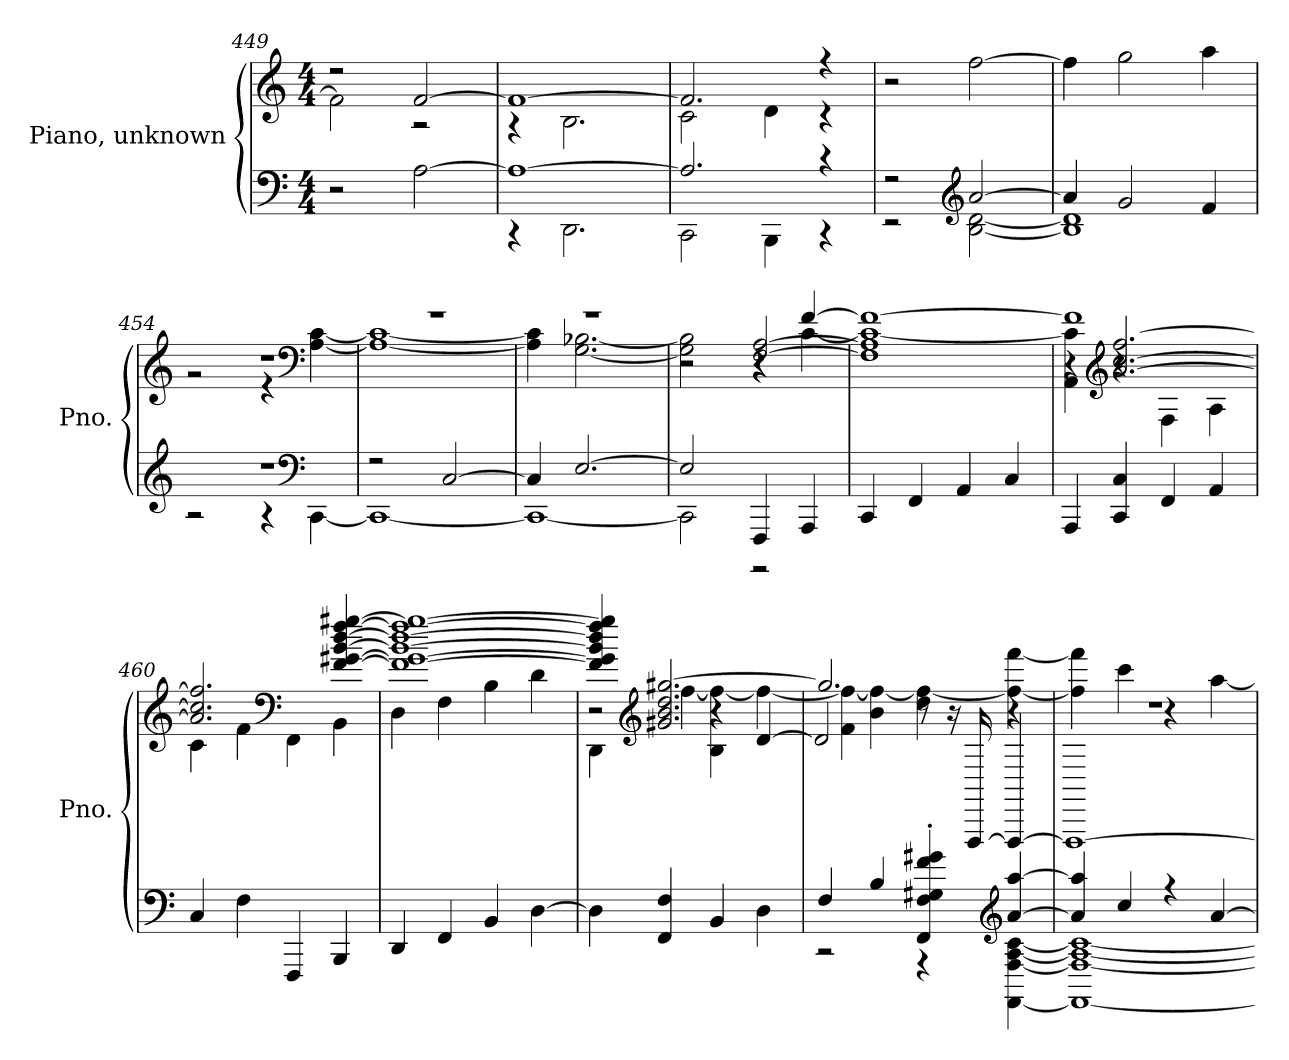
**kern	**kern
*part1	*part1
*staff2	*staff1
*I"Piano, unknown	*
*I'Pno.	*
*clefF4	*clefG2
*k[]	*k[]
*M4/4	*M4/4
=449	=449
*	*^
2r	2r	2f\]
[2A\	[2f/	2r
=450	=450	=450
*^	*	*
1A_	4r	1f_	4r
.	2.DD\	.	2.B\
=451	=451	=451	=451
2.A/]	2CC\	2.f/]	2c\
.	4BBB\	.	4d\
4r	4r	4r	4r
*	*	*v	*v
=452	=452	=452
2r	2r	2r
*clefG2	*	*
[2a/	[2B\ [2d\	[2ff\
=453	=453	=453
4a/]	1B] 1d]	4ff\]
2g/	.	2gg\
4f/	.	4aa\
=454	=454	=454
*	*	*^
1r	2r	1r	2r
.	4r	.	4r
*clefF4	*	*clefF4	*
.	[4CC\	.	[4A\ [4c\
=455	=455	=455	=455
2r	1CC_	1r	1A_ 1c_
[2C/	.	.	.
=456	=456	=456	=456
4C/]	1CC_	1r	4A\] 4c\]
[2.E/	.	.	[2.G\ [2.B-X\
=457	=457	=457	=457
*	*	*	*^
2E/]	2CC\]	2r	2G\] 2B-\]	2r
4FFF/	2r	[2F/ [2A/	4r	4r
4AAA/	.	.	[4c\	[4f/
*v	*v	*	*	*
!!LO:LB:g=z	!!	!!
=458	=458	=458	=458
4CC/	1F] 1A]	1c_	1f_
4FF/	.	.	.
4AA/	.	.	.
4C/	.	.	.
=459	=459	=459	=459
4AAA/	4r	4AA\ 4c\]	1f]
*	*clefG2	*	*
4CC/ 4C/	[2.a/ [2.cc/ [2.ff/	4r	.
4FF/	.	4F\	.
4AA/	.	4A\	.
*	*	*v	*v
=460	=460	=460
4C/	2.a/] 2.cc/] 2.ff/]	4c\
4F\	.	4f\
*	*clefF4	*
4FFF/	.	4FF\
4BBB/	[4f/ [4g#X/ [4b/ [4dd/ [4ff/ [4gg#X/	4BB\
=461	=461	=461
4DD/	1f_ 1g#_ 1b_ 1dd_ 1ff_ 1gg#_	4D\
4FF/	.	4F\
4BB/	.	4B\
[4D\	.	4d\
=462	=462	=462
*	*	*^
4D\]	4f/] 4g#/] 4b/] 4dd/] 4ff/] 4gg#/]	4DD\	2r
*	*clefG2	*	*
4FF/ 4F/	2.g#X/ 2.b/ 2.dd/ [2.gg#X/	[4ff\	.
4BB/	.	4B\ 4ff\_	4r
4D\	.	4ff\_	[4d/
!!LO:LB:g=z	!!	!!
=463	=463	=463	=463
*^	*	*	*
4F/	2r	2.gg#/]	4f\ 4ff\_	2d/]
4B/	.	.	4b\ 4ff\_	.
4FF/' 4F/' 4G#X/' 4f/' 4g#X/'	4r	.	4dd\ 4ff\_	8r
.	.	.	.	16r
.	.	.	.	[16FFF/
*clefG2	*	*	*	*
[4a/ [4aa/	[4FF\ [4F\ [4A\ [4c\	4r	4ff\_ [4fff\	4FFF/_
=464	=464	=464	=464	=464
4a/] 4aa/]	1FF_ 1F_ 1A_ 1c_	1r	4ff\] 4fff\]	1FFF_
4cc/	.	.	4ccc\	.
4r	.	.	4r	.
[4a/	.	.	[4aa\	.
*v	*v	*	*	*
*	*v	*v	*v
=	=
*-	*-
